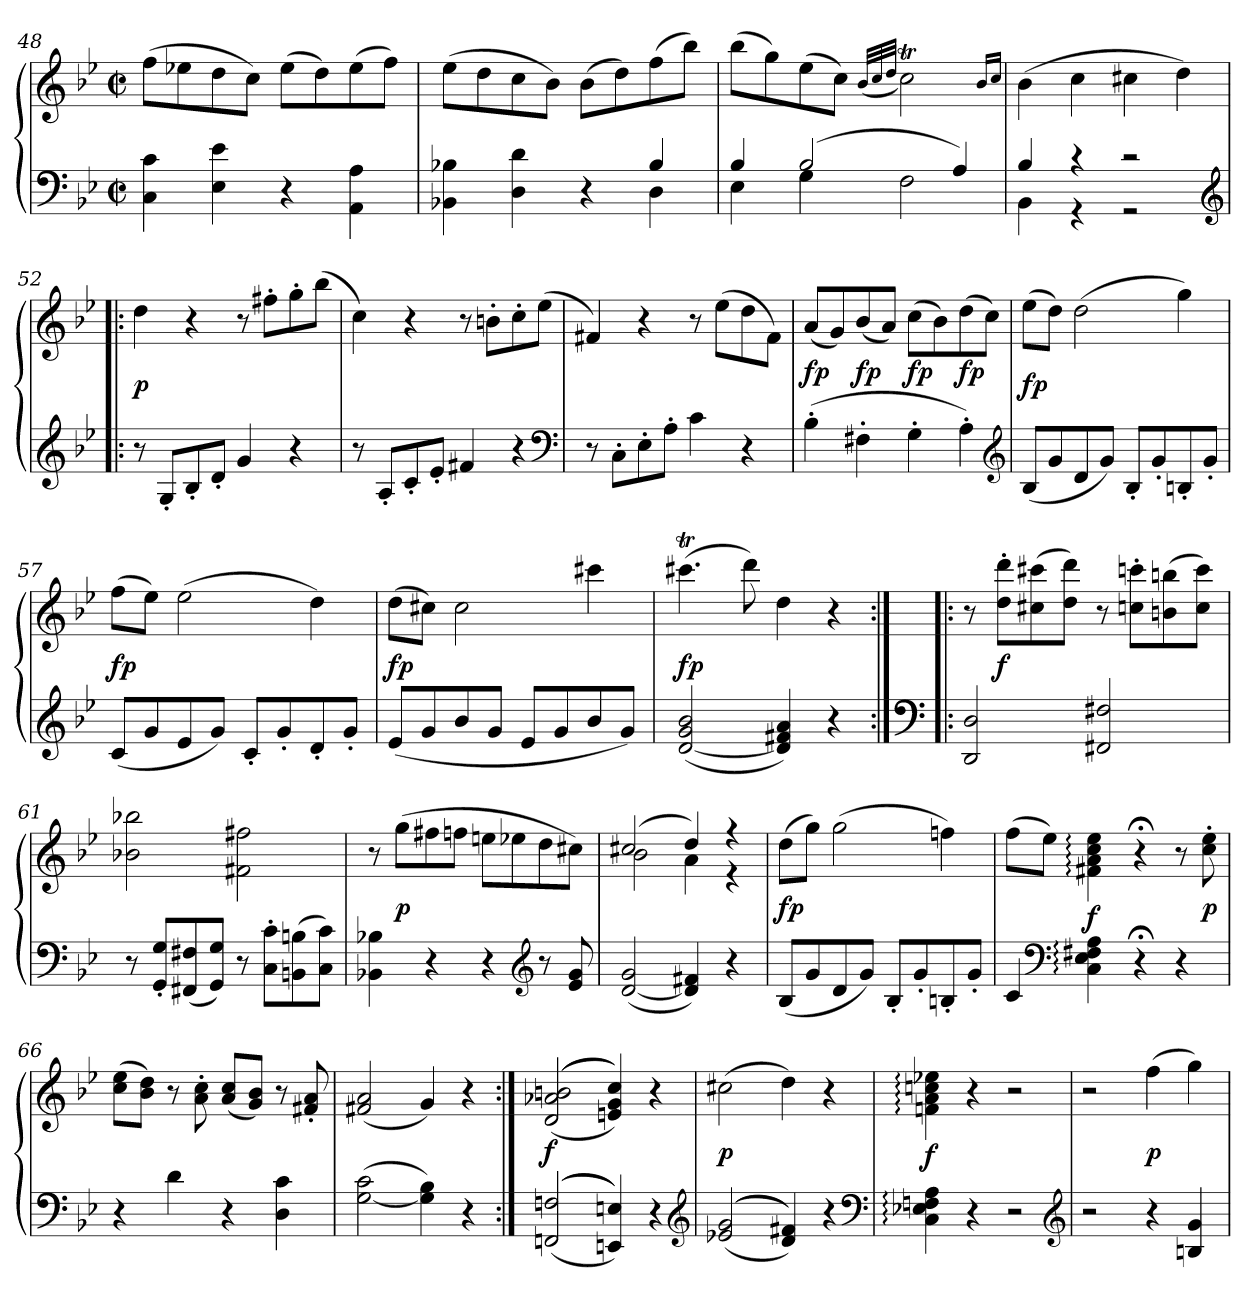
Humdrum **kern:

**kern	**kern	**dynam
*part1	*part1	*part1
*staff2	*staff1	*staff1/2
*clefF4	*clefG2	*
*k[b-e-]	*k[b-e-]	*
*B-:	*B-:	*
*M2/2	*M2/2	*
*met(c|)	*met(c|)	*
=48	=48	=48
4C 4c	(8ffL	.
.	8ee-X	.
4E- 4e-	8dd	.
.	8ccJ)	.
4r	(8ee-L	.
.	8dd)	.
4AA 4A	(8ee-	.
.	8ffJ)	.
=49	=49	=49
*^	*	*
2.ryy	4BB-X 4B-X	(8ee-L	.
.	.	8dd	.
.	4D 4d	8cc	.
.	.	8b-J)	.
.	4r	(8b-L	.
.	.	8dd)	.
4B-	4D	(8ff	.
.	.	8bb-J)	.
!!LO:LB:g=z
=50	=50	=50	=50
4B-	4E-	(8bb-L	.
.	.	8gg)	.
(2B-	4G	(8ee-	.
.	.	8ccJ)	.
.	.	(32qb-LLL	.
.	.	32qcc	.
.	.	32qddJJJ	.
.	2F	2ccT)	.
4A)	.	.	.
.	.	16qb-LL	.
.	.	16qccJJ	.
=51	=51	=51	=51
4B-	4BB-	(4b-	.
4r	4r	4cc	.
2r	2r	4cc#X	.
.	.	4dd)	.
*v	*v	*	*
*clefG2	*	*
=52!|:	=52!|:	=52!|:
8r	4dd	p
8G'L	.	.
8B-'	4r	.
8d'J	.	.
4g	8r	.
.	8ff#X'L	.
4r	8gg'	.
.	(8bb-J	.
=53	=53	=53
8r	4cc)	.
8A'L	.	.
8c'	4r	.
8e-'J	.	.
4f#X	8r	.
.	8bn'L	.
4r	8cc'	.
.	(8ee-J	.
*clefF4	*	*
=54	=54	=54
8r	4f#X)	.
8C'L	.	.
8E-'	4r	.
8A'J	.	.
4c	8r	.
.	(8ee-L	.
4r	8dd	.
.	8f#J)	.
=55	=55	=55
(4B-'	(8aL	fp
.	8g)	.
4F#X'	(8b-	fp
.	8aJ)	.
4G'	(8ccL	fp
.	8b-)	.
4A')	(8dd	fp
.	8ccJ)	.
*clefG2	*	*
!!LO:LB:g=z
=56	=56	=56
(8B-L	(8ee-L	fp
8g	8ddJ)	.
8d	(2dd	.
8gJ)	.	.
8B-'L	.	.
8g'	.	.
8Bn'	4gg)	.
8g'J	.	.
=57	=57	=57
(8cL	(8ffL	fp
8g	8ee-J)	.
8e-	(2ee-	.
8gJ)	.	.
8c'L	.	.
8g'	.	.
8d'	4dd)	.
8g'J	.	.
=58	=58	=58
(8e-L	(8ddL	fp
8g	8cc#XJ)	.
8b-	2cc#	.
8gJ	.	.
8e-L	.	.
8g	.	.
8b-	4ccc#X	.
8gJ)	.	.
=59	=59	=59
(>[2d 2g 2b-	(4.ccc#Xt	fp
.	8ddd)	.
4d] 4f#X 4a)	4dd	.
4r	4r	.
=60:|!|:	=60:|!|:	=60:|!|:
*clefF4	*	*
2DD 2D	8r	.
.	8dd' 8ddd'L	f
.	(8cc#X 8ccc#X	.
.	8dd 8dddJ)	.
2FF#X 2F#X	8r	.
.	8ccn' 8cccn'L	.
.	(8bn 8bbn	.
.	8cc 8cccJ)	.
=61	=61	=61
8r	2b-X 2bb-X	.
8GG' 8G'L	.	.
(8FF#X 8F#X	.	.
8GG 8GJ)	.	.
8r	2f#X 2ff#X	.
8C' 8c'L	.	.
(8BBn 8Bn	.	.
8C 8cJ)	.	.
!!LO:LB:g=z
=62	=62	=62
4BB-X 4B-X	8r	.
.	(8ggL	p
4r	8ff#X	.
.	8ffnJ	.
4r	8eenL	.
.	8ee-X	.
*clefG2	*	*
8r	8dd	.
8e- 8g	8cc#XJ)	.
=63	=63	=63
*	*^	*
(>[2d 2g	(2cc#X	2b-	.
4d] 4f#X)	4dd)	4a	.
4r	4r	4r	.
*	*v	*v	*
=64	=64	=64
(8B-L	(8ddL	fp
8g	8ggJ)	.
8d	(2gg	.
8gJ)	.	.
8B-'L	.	.
8g'	.	.
8Bn'	4ffn)	.
8g'J	.	.
=65	=65	=65
4c	(8ffL	.
.	8ee-J)	.
*clefF4	*	*
4C: 4E-: 4F#X: 4A:	4f#X: 4a: 4cc: 4ee-:	f
4r;<	4r;<	.
4r	8r	.
.	8cc' 8ee-'	p
=66	=66	=66
4r	(8cc 8ee-L	.
.	8b- 8ddJ)	.
4d	8r	.
.	8a' 8cc'	.
4r	(8a 8ccL	.
.	8g 8b-J)	.
4D 4c	8r	.
.	8f#X' 8a'	.
=67	=67	=67
([2G 2c	(2f#X 2a	.
4G] 4B-)	4g)	.
4r	4r	.
!!LO:LB:g=z
=68:|!	=68:|!	=68:|!
(<(>(>2FFn 2Fn	(<(>(>2d/ 2a-X/ 2bn/	f
4EEn 4En)))	4en 4g 4cc)))	.
4r	4r	.
*clefG2	*	*
=69	=69	=69
(<(>(>2e-X 2g	(2cc#X	p
4d 4f#X)))	4dd)	.
4r	4r	.
*clefF4	*	*
=70	=70	=70
4C: 4E-X: 4Fn: 4A:	4fn: 4a: 4ccn: 4ee-X:	f
4r	4r	.
2r	2r	.
*clefG2	*	*
=71	=71	=71
2r	2r	.
4r	(4ff	p
4Bn 4g	4gg)	.
=	=	=
*-	*-	*-
